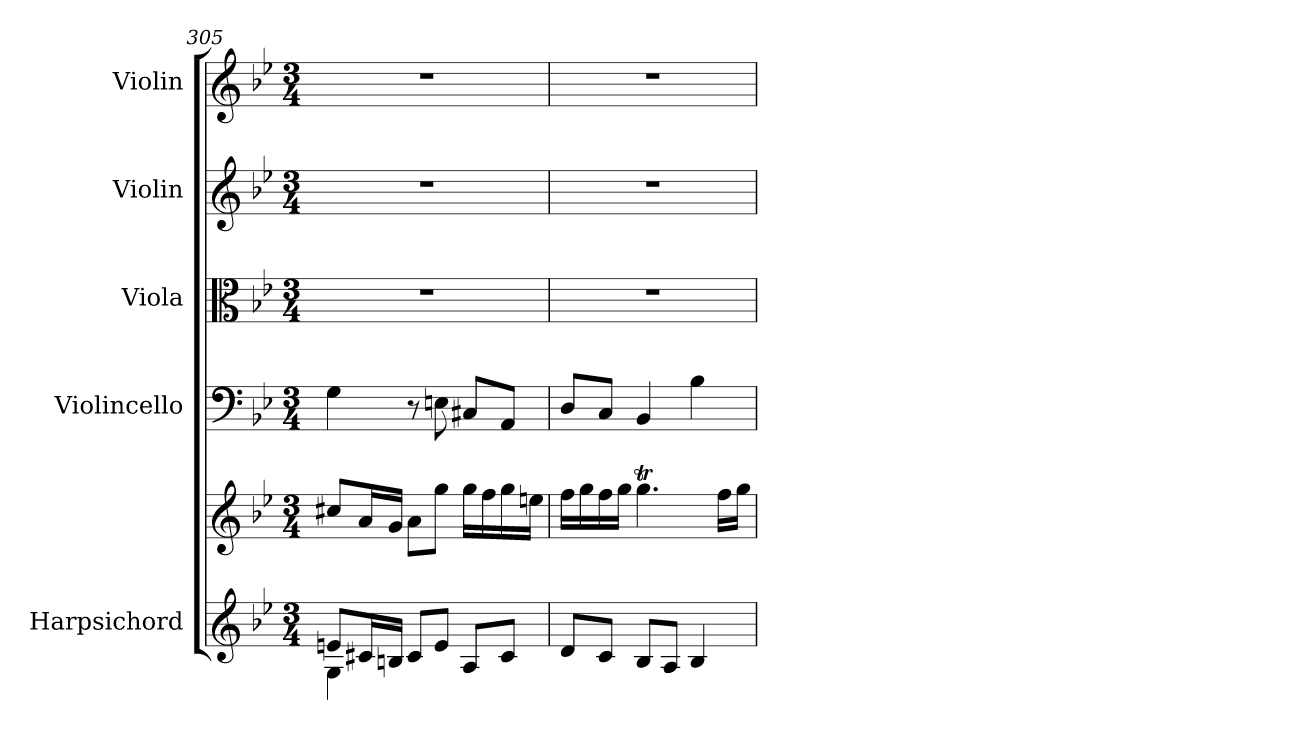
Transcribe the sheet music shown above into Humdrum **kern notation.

**kern	**kern	**kern	**kern	**kern	**kern
*part5	*part5	*part4	*part3	*part2	*part1
*staff6	*staff5	*staff4	*staff3	*staff2	*staff1
*I"Harpsichord	*	*I"Violincello	*I"Viola	*I"Violin	*I"Violin
*I'Hpschd	*	*I'Vc	*I'Vla	*I'Vln	*I'Vln
!!LO:LB:g=z
*clefG2	*clefG2	*clefF4	*clefC3	*clefG2	*clefG2
*k[b-e-]	*k[b-e-]	*k[b-e-]	*k[b-e-]	*k[b-e-]	*k[b-e-]
*M3/4	*M3/4	*M3/4	*M3/4	*M3/4	*M3/4
=305	=305	=305	=305	=305	=305
*^	*	*	*	*	*
8en/L	4G\	8cc#X/L	4G\	2.r	2.r	2.r
16c#X/L	.	16a/L	.	.	.	.
16Bn/JJ	.	16g/JJ	.	.	.	.
8c#/L	2ryy	8a\L	8r	.	.	.
8e/J	.	8gg\J	8En\	.	.	.
8A/L	.	16gg\LL	8C#X/L	.	.	.
.	.	16ff\	.	.	.	.
8c#/J	.	16gg\	8AA/J	.	.	.
.	.	16een\JJ	.	.	.	.
*v	*v	*	*	*	*	*
=306	=306	=306	=306	=306	=306
8d/L	16ff\LL	8D/L	2.r	2.r	2.r
.	16gg\	.	.	.	.
8c/J	16ff\	8C/J	.	.	.
.	16gg\JJ	.	.	.	.
8B-/L	4.ggT\	4BB-/	.	.	.
8A/J	.	.	.	.	.
4B-/	.	4B-\	.	.	.
.	16ff\LL	.	.	.	.
.	16gg\JJ	.	.	.	.
=	=	=	=	=	=
*-	*-	*-	*-	*-	*-
